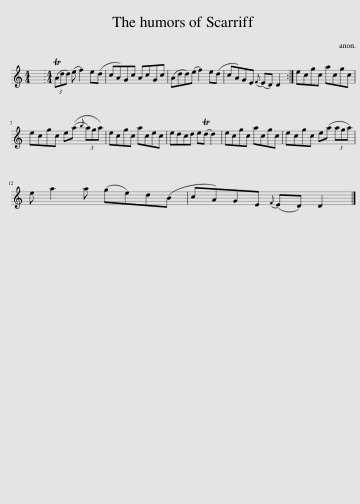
X:1
L:1/8
M:4/4
I:linebreak $
K:C
V:1 treble
V:1
 x8 |[M:4/4] (3(TAdd) (e f2) e(d | cA)Gc AcGc | (Add)(e f2) e(d | cA)GE{F} (ED) D2 :| %5
 ecgc acgc |$ ecgc e((a{b} (3a)ga) | ecgc acec | edcd eTd- d2 | ecgc acgc | %10
 ecgc e(a (3aga) |$ e a2 a (ge)d(B | cA)GE{F} (ED) D2 |] %13
